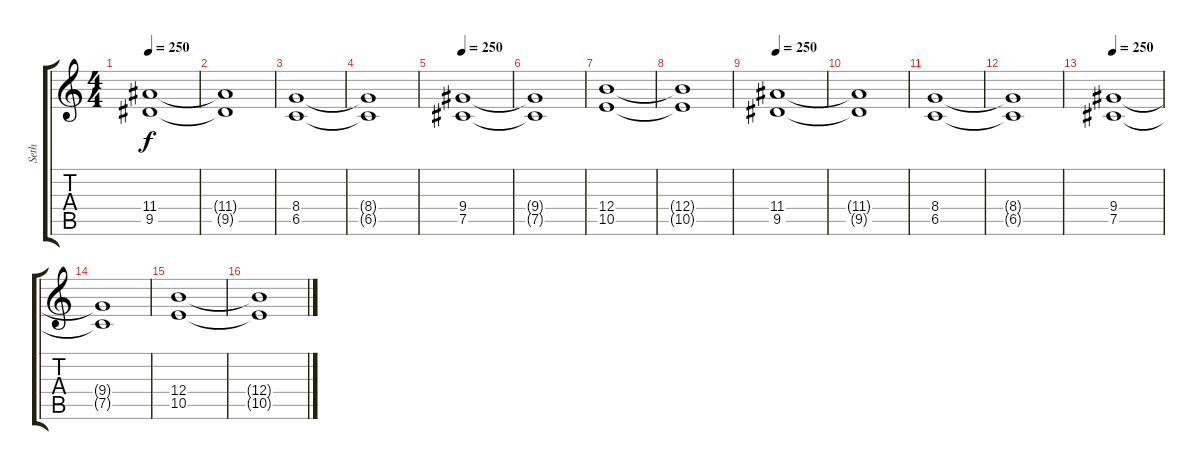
\track ("Seth" "Seth") {instrument overdrivenguitar}
\staff {score tabs}
\tuning (Db4 Ab3 E3 B2 Gb2 Db2) {hide}
\ts (4 4)
\tempo 250
\clef g2
\ks c
(11.4 9.5).1{dy f} |
(11.4{t} 9.5{t}).1 |
(8.4 6.5).1 |
(8.4{t} 6.5{t}).1 |
\tempo 250
(9.4 7.5).1 |
(9.4{t} 7.5{t}).1 |
(12.4 10.5).1 |
(12.4{t} 10.5{t}).1 |
\tempo 250
(11.4 9.5).1 |
(11.4{t} 9.5{t}).1 |
(8.4 6.5).1 |
(8.4{t} 6.5{t}).1 |
\tempo 250
(9.4 7.5).1 |
(9.4{t} 7.5{t}).1 |
(12.4 10.5).1 |
(12.4{t} 10.5{t}).1
